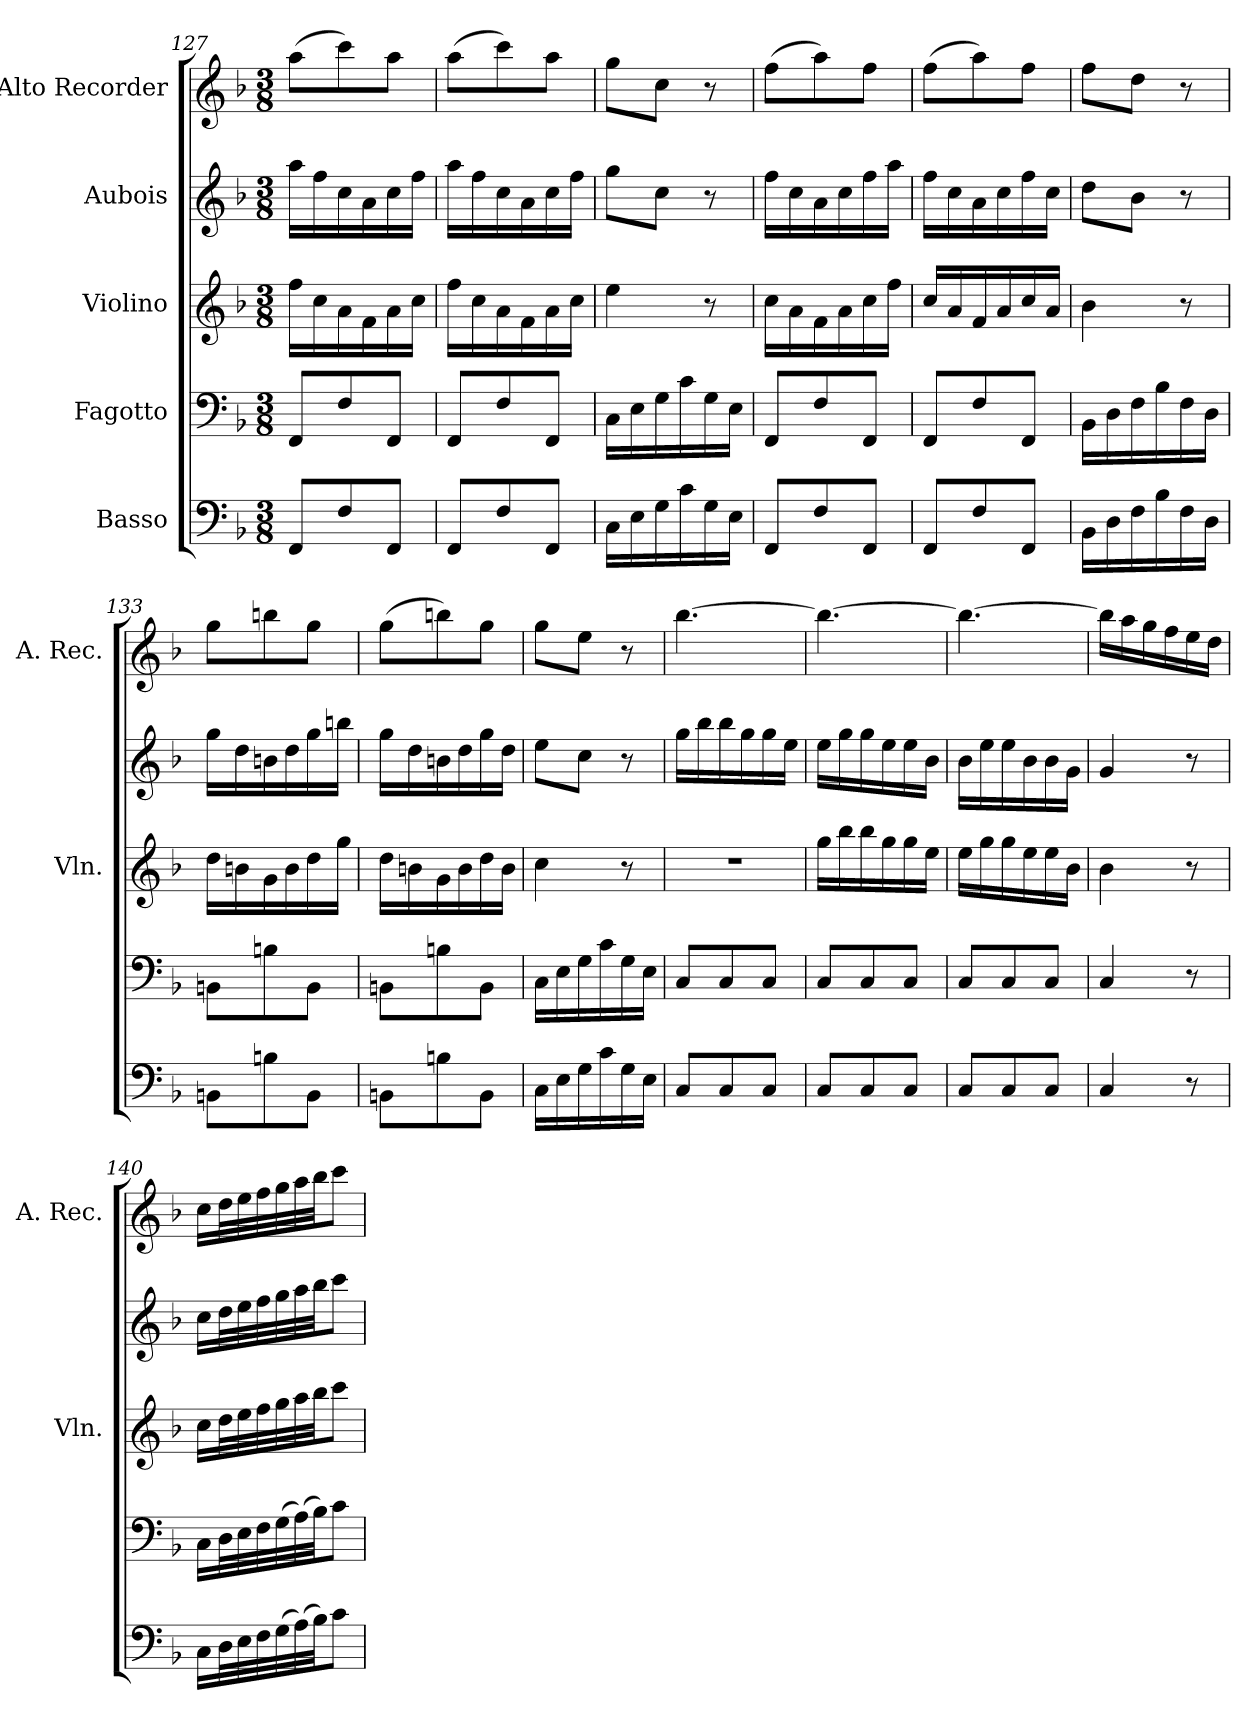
**kern	**kern	**kern	**kern	**kern
*part5	*part4	*part3	*part2	*part1
*staff5	*staff4	*staff3	*staff2	*staff1
*I"Basso	*I"Fagotto	*I"Violino	*I"Aubois	*I"Alto Recorder
*	*	*I'Vln.	*	*I'A. Rec.
*clefF4	*clefF4	*clefG2	*clefG2	*clefG2
*k[b-]	*k[b-]	*k[b-]	*k[b-]	*k[b-]
*M3/8	*M3/8	*M3/8	*M3/8	*M3/8
=127	=127	=127	=127	=127
8FF/L	8FF/L	16ff\LL	16aa\LL	(>8aa\L
.	.	16cc\	16ff\	.
8F/	8F/	16a\	16cc\	8ccc\)
.	.	16f\	16a\	.
8FF/J	8FF/J	16a\	16cc\	8aa\J
.	.	16cc\JJ	16ff\JJ	.
=128	=128	=128	=128	=128
8FF/L	8FF/L	16ff\LL	16aa\LL	(>8aa\L
.	.	16cc\	16ff\	.
8F/	8F/	16a\	16cc\	8ccc\)
.	.	16f\	16a\	.
8FF/J	8FF/J	16a\	16cc\	8aa\J
.	.	16cc\JJ	16ff\JJ	.
=129	=129	=129	=129	=129
16C\LL	16C\LL	4ee\	8gg\L	8gg\L
16E\	16E\	.	.	.
16G\	16G\	.	8cc\J	8cc\J
16c\	16c\	.	.	.
16G\	16G\	8r	8r	8r
16E\JJ	16E\JJ	.	.	.
=130	=130	=130	=130	=130
8FF/L	8FF/L	16cc\LL	16ff\LL	(>8ff\L
.	.	16a\	16cc\	.
8F/	8F/	16f\	16a\	8aa\)
.	.	16a\	16cc\	.
8FF/J	8FF/J	16cc\	16ff\	8ff\J
.	.	16ff\JJ	16aa\JJ	.
=131	=131	=131	=131	=131
8FF/L	8FF/L	16cc/LL	16ff\LL	(>8ff\L
.	.	16a/	16cc\	.
8F/	8F/	16f/	16a\	8aa\)
.	.	16a/	16cc\	.
8FF/J	8FF/J	16cc/	16ff\	8ff\J
.	.	16a/JJ	16cc\JJ	.
=132	=132	=132	=132	=132
16BB-\LL	16BB-\LL	4b-\	8dd\L	8ff\L
16D\	16D\	.	.	.
16F\	16F\	.	8b-\J	8dd\J
16B-\	16B-\	.	.	.
16F\	16F\	8r	8r	8r
16D\JJ	16D\JJ	.	.	.
=133	=133	=133	=133	=133
8BBn\L	8BBn\L	16dd\LL	16gg\LL	8gg\L
.	.	16bn\	16dd\	.
8Bn\	8Bn\	16g\	16bn\	8bbn\
.	.	16b\	16dd\	.
8BB\J	8BB\J	16dd\	16gg\	8gg\J
.	.	16gg\JJ	16bbn\JJ	.
!!LO:LB:g=z
=134	=134	=134	=134	=134
8BBn\L	8BBn\L	16dd\LL	16gg\LL	(>8gg\L
.	.	16bn\	16dd\	.
8Bn\	8Bn\	16g\	16bn\	8bbn\)
.	.	16b\	16dd\	.
8BB\J	8BB\J	16dd\	16gg\	8gg\J
.	.	16b\JJ	16dd\JJ	.
=135	=135	=135	=135	=135
16C\LL	16C\LL	4cc\	8ee\L	8gg\L
16E\	16E\	.	.	.
16G\	16G\	.	8cc\J	8ee\J
16c\	16c\	.	.	.
16G\	16G\	8r	8r	8r
16E\JJ	16E\JJ	.	.	.
=136	=136	=136	=136	=136
8C/L	8C/L	4.r	16gg\LL	[4.bb-\
.	.	.	16bb-\	.
8C/	8C/	.	16bb-\	.
.	.	.	16gg\	.
8C/J	8C/J	.	16gg\	.
.	.	.	16ee\JJ	.
=137	=137	=137	=137	=137
8C/L	8C/L	16gg\LL	16ee\LL	4.bb-\_
.	.	16bb-\	16gg\	.
8C/	8C/	16bb-\	16gg\	.
.	.	16gg\	16ee\	.
8C/J	8C/J	16gg\	16ee\	.
.	.	16ee\JJ	16b-\JJ	.
=138	=138	=138	=138	=138
8C/L	8C/L	16ee\LL	16b-\LL	4.bb-\_
.	.	16gg\	16ee\	.
8C/	8C/	16gg\	16ee\	.
.	.	16ee\	16b-\	.
8C/J	8C/J	16ee\	16b-\	.
.	.	16b-\JJ	16g\JJ	.
=139	=139	=139	=139	=139
4C/	4C/	4b-\	4g/	16bb-\LL]
.	.	.	.	16aa\
.	.	.	.	16gg\
.	.	.	.	16ff\
8r	8r	8r	8r	16ee\
.	.	.	.	16dd\JJ
=140	=140	=140	=140	=140
16C\LL	16C\LL	16cc\LL	16cc\LL	16cc\LL
32D\L	32D\L	32dd\L	32dd\L	32dd\L
32E\	32E\	32ee\	32ee\	32ee\
32F\	32F\	32ff\	32ff\	32ff\
(32G\	(32G\	32gg\	32gg\	32gg\
(32A\)	(32A\)	32aa\	32aa\	32aa\
32B-\JJ)	32B-\JJ)	32bb-\JJ	32bb-\JJ	32bb-\JJ
8c\J	8c\J	8ccc\J	8ccc\J	8ccc\J
=	=	=	=	=
*-	*-	*-	*-	*-
